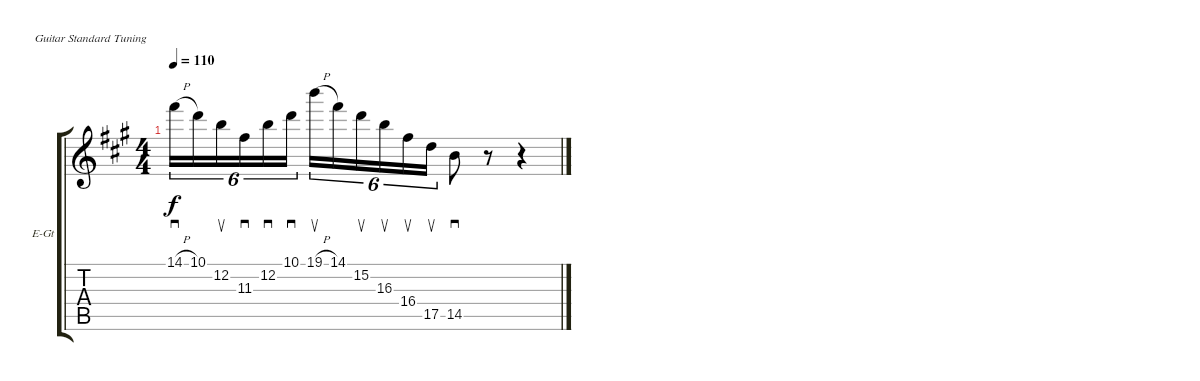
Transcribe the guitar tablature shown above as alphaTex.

\bracketExtendMode groupsimilarinstruments
\firstSystemTrackNameOrientation horizontal
\otherSystemsTrackNameOrientation horizontal
\track ("Lead Guitar" "E-Gt") {instrument overdrivenguitar}
\staff {score tabs}
\tuning (E4 B3 G3 D3 A2 E2)
\ts (4 4)
\tempo 110
\clef g2
\ks a
14.1{h}.16{sd tu (6 4) dy f} 10.1.16{tu (6 4)} 12.2.16{su tu (6 4)} 11.3.16{sd tu (6 4)} 12.2.16{sd tu (6 4)} 10.1.16{sd tu (6 4)} 19.1{h}.16{su tu (6 4)} 14.1.16{tu (6 4)} 15.2.16{su tu (6 4)} 16.3.16{su tu (6 4)} 16.4.16{su tu (6 4)} 17.5.16{su tu (6 4)} 14.5.8{sd} r.8 r.4
